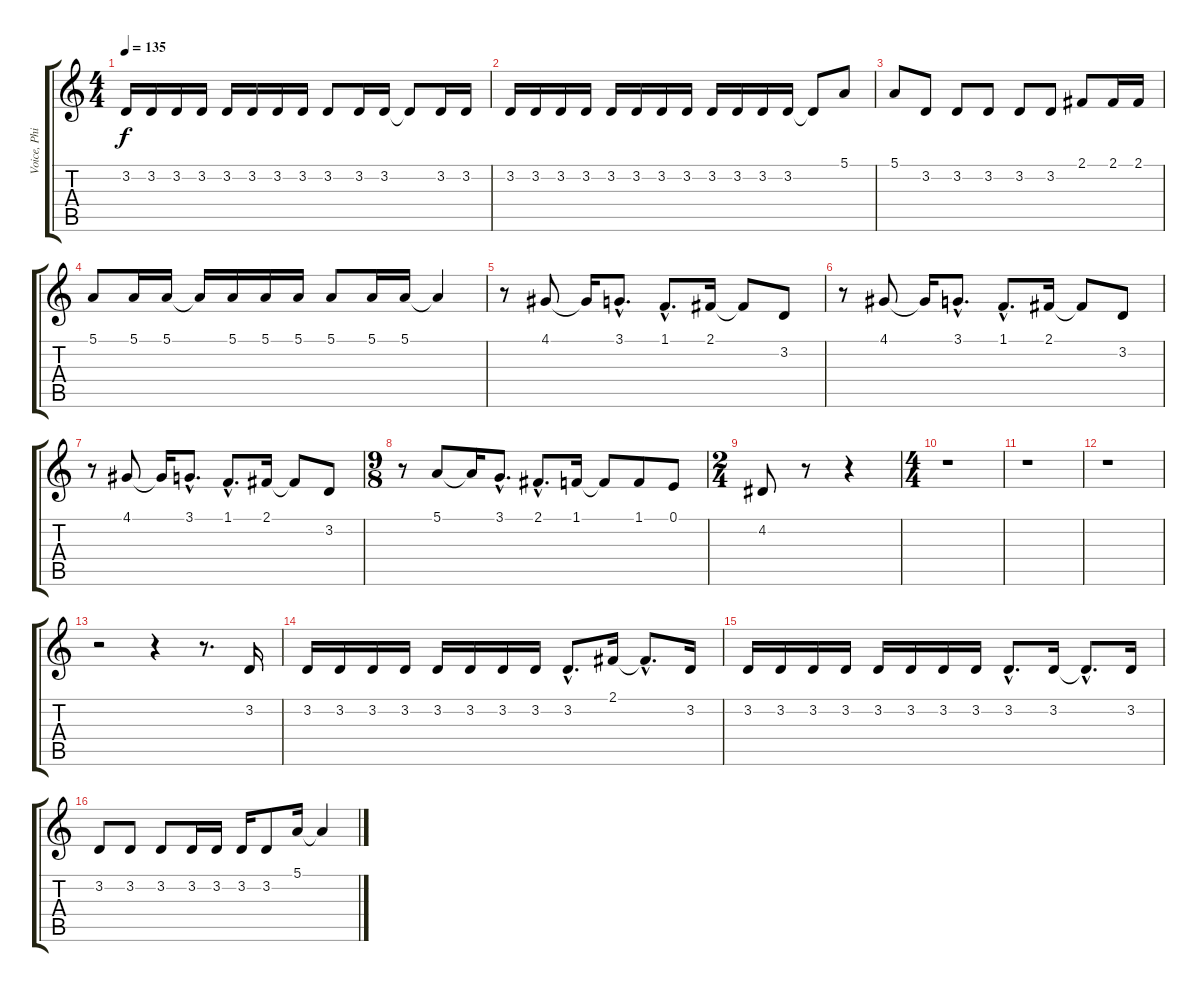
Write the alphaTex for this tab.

\track ("Voice, Phill" "Voice, Phi") {instrument lead2sawtooth}
\staff {score tabs}
\tuning (E4 B3 G3 D3 A2 E2) {hide}
\ts (4 4)
\tempo 135
\clef g2
\ks c
3.2.16{dy f} 3.2.16 3.2.16 3.2.16 3.2.16 3.2.16 3.2.16 3.2.16 3.2.8 3.2.16 3.2.16 3.2{t}.8 3.2.16 3.2.16 |
3.2.16 3.2.16 3.2.16 3.2.16 3.2.16 3.2.16 3.2.16 3.2.16 3.2.16 3.2.16 3.2.16 3.2.16 3.2{t}.8 5.1.8 |
5.1.8 3.2.8 3.2.8 3.2.8 3.2.8 3.2.8 2.1.8 2.1.16 2.1.16 |
5.1.8 5.1.16 5.1.16 5.1{t}.16 5.1.16 5.1.16 5.1.16 5.1.8 5.1.16 5.1.16 5.1{t}.4 |
r.8 4.1.8 4.1{t}.16 3.1{hac}.8{d} 1.1{hac}.8{d} 2.1.16 2.1{t}.8 3.2.8 |
r.8 4.1.8 4.1{t}.16 3.1{hac}.8{d} 1.1{hac}.8{d} 2.1.16 2.1{t}.8 3.2.8 |
r.8 4.1.8 4.1{t}.16 3.1{hac}.8{d} 1.1{hac}.8{d} 2.1.16 2.1{t}.8 3.2.8 |
\ts (9 8)
r.8 5.1.8 5.1{t}.16 3.1{hac}.8{d} 2.1{hac}.8{d} 1.1.16 1.1{t}.8 1.1.8 0.1.8 |
\ts (2 4)
4.2.8 r.8 r.4 |
\ts (4 4)
r.1 |
r.1 |
r.1 |
r.2 r.4 r.8{d} 3.2.16 |
3.2.16 3.2.16 3.2.16 3.2.16 3.2.16 3.2.16 3.2.16 3.2.16 3.2{hac}.8{d} 2.1.16 2.1{hac t}.8{d} 3.2.16 |
3.2.16 3.2.16 3.2.16 3.2.16 3.2.16 3.2.16 3.2.16 3.2.16 3.2{hac}.8{d} 3.2.16 3.2{hac t}.8{d} 3.2.16 |
3.2.8 3.2.8 3.2.8 3.2.16 3.2.16 3.2.16 3.2.8 5.1.16 5.1{t}.4
